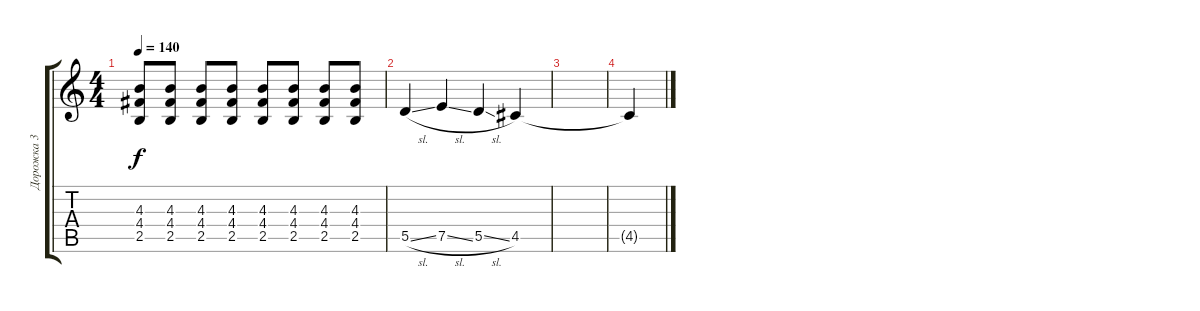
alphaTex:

\track ("Дорожка 3" "Дорожка 3") {instrument overdrivenguitar}
\staff {score tabs}
\tuning (E4 B3 G3 D3 A2 E2) {hide}
\ts (4 4)
\tempo 140
\clef g2
\ks c
(4.3 4.4 2.5).8{dy f} (4.3 4.4 2.5).8 (4.3 4.4 2.5).8 (4.3 4.4 2.5).8 (4.3 4.4 2.5).8 (4.3 4.4 2.5).8 (4.3 4.4 2.5).8 (4.3 4.4 2.5).8 |
5.5{sl}.4 7.5{sl}.4 5.5{sl}.4 4.5.4 |
|
4.5{t}.4
